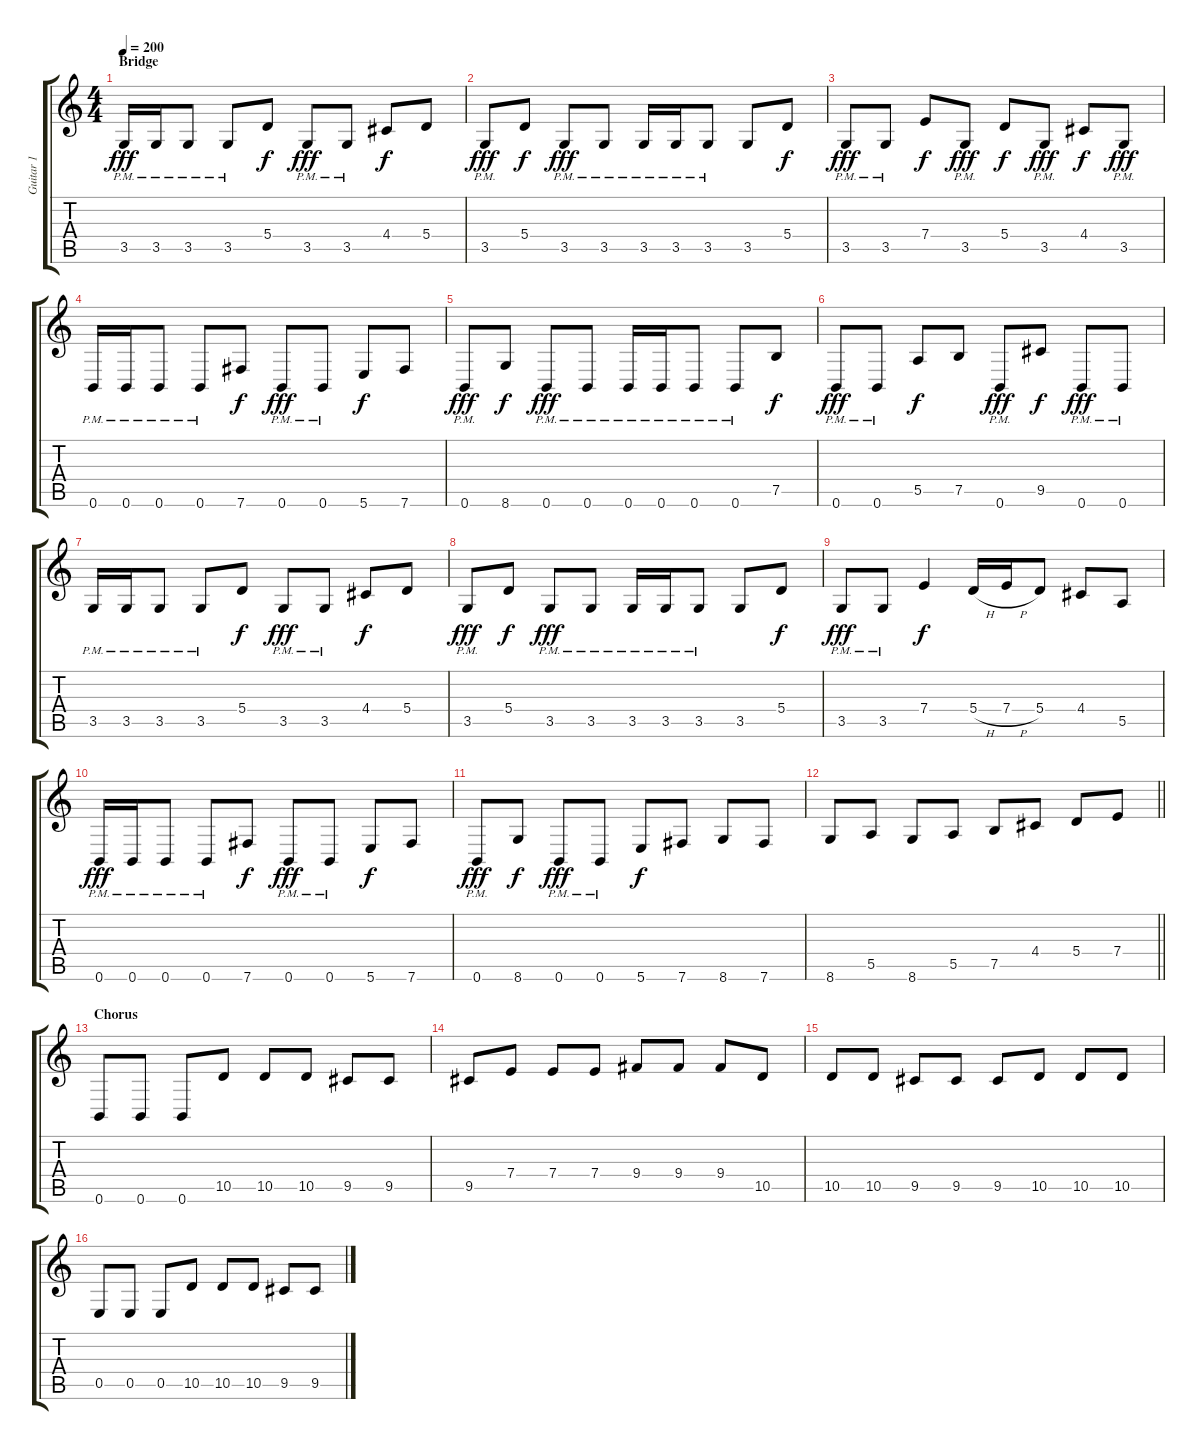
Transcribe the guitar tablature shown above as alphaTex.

\track ("Guitar 1" "Guitar 1") {instrument distortionguitar}
\staff {score tabs}
\tuning (B3 Gb3 D3 A2 E2 B1) {hide}
\ts (4 4)
\section ("" "Bridge")
\tempo 200
\clef g2
\ks c
3.5{pm}.16{dy fff} 3.5{pm}.16 3.5{pm}.8 3.5{pm}.8 5.4.8{dy f} 3.5{pm}.8{dy fff} 3.5{pm}.8 4.4.8{dy f} 5.4.8 |
3.5{pm}.8{dy fff} 5.4.8{dy f} 3.5{pm}.8{dy fff} 3.5{pm}.8 3.5{pm}.16 3.5{pm}.16 3.5{pm}.8 3.5.8 5.4.8{dy f} |
3.5{pm}.8{dy fff} 3.5{pm}.8 7.4.8{dy f} 3.5{pm}.8{dy fff} 5.4.8{dy f} 3.5{pm}.8{dy fff} 4.4.8{dy f} 3.5{pm}.8{dy fff} |
0.6{pm}.16 0.6{pm}.16 0.6{pm}.8 0.6{pm}.8 7.6.8{dy f} 0.6{pm}.8{dy fff} 0.6{pm}.8 5.6.8{dy f} 7.6.8 |
0.6{pm}.8{dy fff} 8.6.8{dy f} 0.6{pm}.8{dy fff} 0.6{pm}.8 0.6{pm}.16 0.6{pm}.16 0.6{pm}.8 0.6{pm}.8 7.5.8{dy f} |
0.6{pm}.8{dy fff} 0.6{pm}.8 5.5.8{dy f} 7.5.8 0.6{pm}.8{dy fff} 9.5.8{dy f} 0.6{pm}.8{dy fff} 0.6{pm}.8 |
3.5{pm}.16 3.5{pm}.16 3.5{pm}.8 3.5{pm}.8 5.4.8{dy f} 3.5{pm}.8{dy fff} 3.5{pm}.8 4.4.8{dy f} 5.4.8 |
3.5{pm}.8{dy fff} 5.4.8{dy f} 3.5{pm}.8{dy fff} 3.5{pm}.8 3.5{pm}.16 3.5{pm}.16 3.5{pm}.8 3.5.8 5.4.8{dy f} |
3.5{pm}.8{dy fff} 3.5{pm}.8 7.4.4{dy f} 5.4{h}.16 7.4{h}.16 5.4.8 4.4.8 5.5.8 |
0.6{pm}.16{dy fff} 0.6{pm}.16 0.6{pm}.8 0.6{pm}.8 7.6.8{dy f} 0.6{pm}.8{dy fff} 0.6{pm}.8 5.6.8{dy f} 7.6.8 |
0.6{pm}.8{dy fff} 8.6.8{dy f} 0.6{pm}.8{dy fff} 0.6{pm}.8 5.6.8{dy f} 7.6.8 8.6.8 7.6.8 |
\barLineRight lightlight
8.6.8 5.5.8 8.6.8 5.5.8 7.5.8 4.4.8 5.4.8 7.4.8 |
\section ("" "Chorus")
0.6.8 0.6.8 0.6.8 10.5.8 10.5.8 10.5.8 9.5.8 9.5.8 |
9.5.8 7.4.8 7.4.8 7.4.8 9.4.8 9.4.8 9.4.8 10.5.8 |
10.5.8 10.5.8 9.5.8 9.5.8 9.5.8 10.5.8 10.5.8 10.5.8 |
0.5.8 0.5.8 0.5.8 10.5.8 10.5.8 10.5.8 9.5.8 9.5.8
